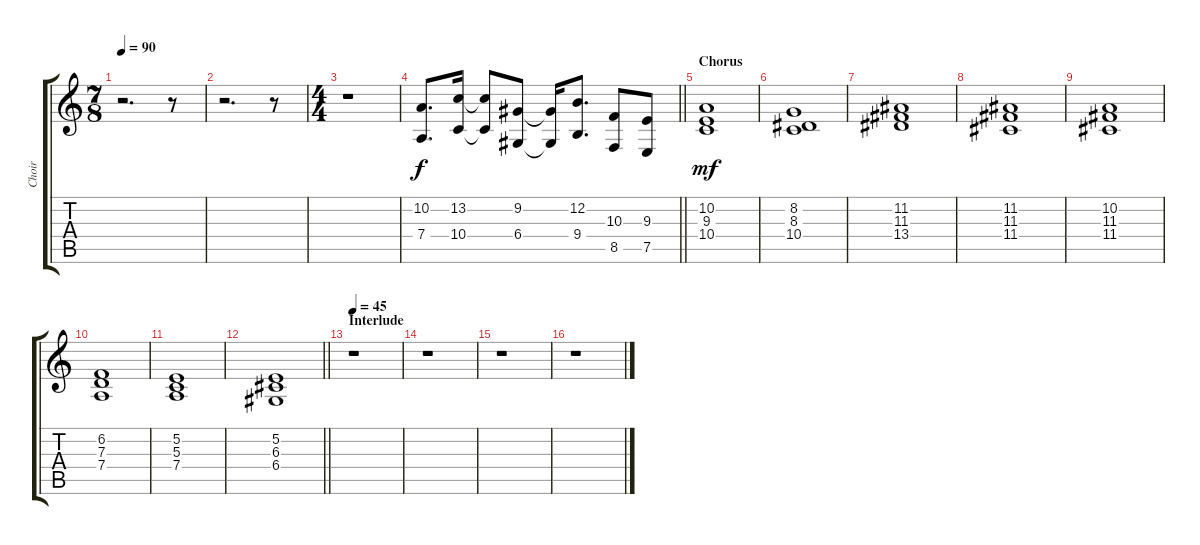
\track ("Choir" "Choir") {instrument choiraahs}
\staff {score tabs}
\tuning (E4 B3 G3 D3 A2 E2) {hide}
\ts (7 8)
\tempo 90
\clef g2
\ks c
r.2{d dy f} r.8 |
r.2{d} r.8 |
\ts (4 4)
r.1 |
\barLineRight lightlight
(10.2 7.4).8{d} (13.2 10.4).16 (13.2{t} 10.4{t}).8 (9.2 6.4).8 (9.2{t} 6.4{t}).16 (12.2 9.4).8{d} (10.3 8.5).8 (9.3 7.5).8 |
\section ("" "Chorus")
(10.2 9.3 10.4).1{dy mf} |
(8.2 8.3 10.4).1 |
(11.2 11.3 13.4).1 |
(11.2 11.3 11.4).1 |
(10.2 11.3 11.4).1 |
(6.2 7.3 7.4).1 |
(5.2 5.3 7.4).1 |
\barLineRight lightlight
(5.2 6.3 6.4).1 |
\section ("" "Interlude")
\tempo 45
r.1 |
r.1 |
r.1 |
r.1
